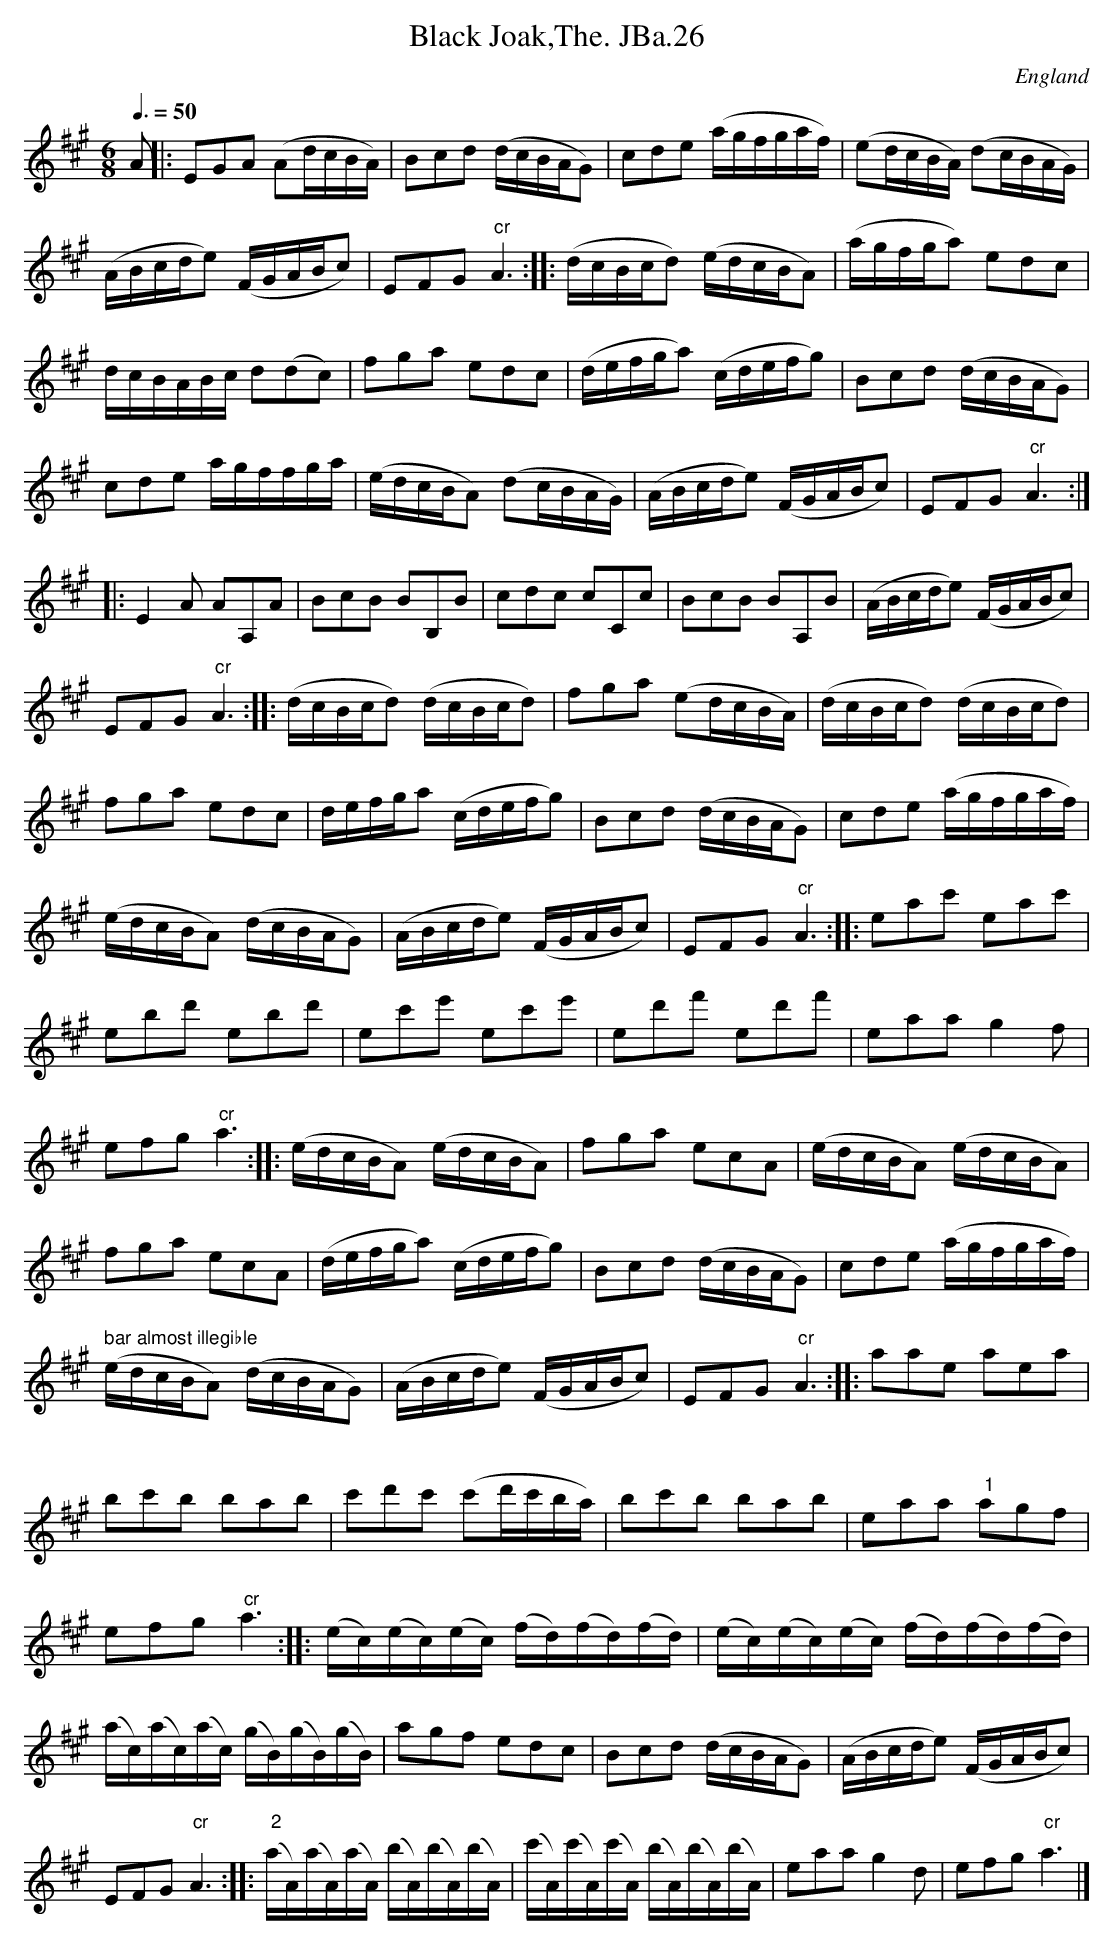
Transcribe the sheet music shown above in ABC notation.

X:1
T:Black Joak,The. JBa.26
M:6/8
L:1/8
Q:3/8=50
O:England
K:A major
A||: EGA (Ad/c/B/A/) | Bcd (d/c/B/A/G) | cde (a/g/f/g/a/f/) |\
(ed/c/B/A/) (dc/B/A/G/) |\
(A/B/c/d/e) (F/G/A/B/c)  | EFG " cr"A3 :: (d/c/B/c/d) (e/d/c/B/A) |\
(a/g/f/g/a) edc | d/c/B/A/B/c/ d(dc) | fga edc |\
(d/e/f/g/a) (c/d/e/f/g) |\
Bcd (d/c/B/A/G) | cde a/g/f/f/g/a/ | (e/d/c/B/A) (dc/B/A/G/) |\
(A/B/c/d/e) (F/G/A/B/c) |EFG " cr"A3 ::\
E2A AA,A | BcB BB,B | cdc cCc | BcB BA,B\
| (A/B/c/d/e) (F/G/A/B/c) | EFG " cr"A3 ::\
(d/c/B/c/d) (d/c/B/c/d) | fga (ed/c/B/A/) | (d/c/B/c/d) (d/c/B/c/d) |\
fga edc | d/e/f/g/a (c/d/e/f/g) |\
Bcd (d/c/B/A/G) | cde (a/g/f/g/a/f/)|\
(e/d/c/B/A) (d/c/B/A/G) | (A/B/c/d/e) (F/G/A/B/c) | EFG " cr"A3 ::\
eac' eac' | ebd' ebd' | ec'e' ec'e' | ed'f' ed'f' | eaa g2f |\
efg " cr"a3 ::\
(e/d/c/B/A) (e/d/c/B/A) | fga ecA |\
(e/d/c/B/A)  (e/d/c/B/A) | fga ecA |\
(d/e/f/g/a) (c/d/e/f/g) | Bcd (d/c/B/A/G) | cde (a/g/f/g/a/f/) |\
" bar almost illegible"\
(e/d/c/B/A) (d/c/B/A/G) | (A/B/c/d/e) (F/G/A/B/c) | EFG " cr"A3 ::\
aae aea |bc'b bab | c'd'c' (c'd'/c'/b/a/) | bc'b bab | eaa " 1" agf |\
efg " cr"a3 ::(e/c/)(e/c/)(e/c/) (f/d/)(f/d/)(f/d/) |\
(e/c/)(e/c/)(e/c/) (f/d/)(f/d/)(f/d/) |\
(a/c/)(a/c/)(a/c/) (g/B/)(g/B/)(g/B/) | agf edc |\
Bcd (d/c/B/A/G) | (A/B/c/d/e)( F/G/A/B/c) |\
EFG " cr"A3 ::" 2" (a/A/)(a/A/)(a/A/) (b/A/)(b/A/)(b/A/) |\
(c'/A/)(c'/A/)(c'/A/) (b/A/)(b/A/)(b/A/) | eaa g2d | efg " cr"a3 |]
